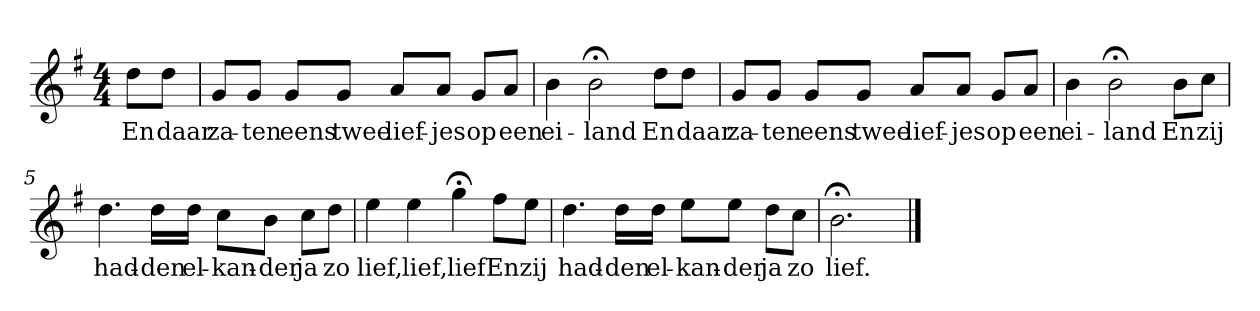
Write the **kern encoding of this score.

**kern	**text
*part1	*part1
*staff1	*staff1
*k[f#]	*
*G:	*
*M4/4	*
*MM120	*
=	=
8ddL	En
8ddJ	daar
=1	=1
8gL	za-
8gJ	-ten
8gL	eens
8gJ	twee
8aL	lief-
8aJ	-jes
8gL	op
8aJ	een
=2	=2
4b	ei-
2b;<	-land
8ddL	En
8ddJ	daar
=3	=3
8gL	za-
8gJ	-ten
8gL	eens
8gJ	twee
8aL	lief-
8aJ	-jes
8gL	op
8aJ	een
=4	=4
4b	ei-
2b;<	-land
8bL	En
8ccJ	zij
=5	=5
4.dd	had-
16ddLL	-den
16ddJJ	el-
8ccL	-kan-
8bJ	-der
8ccL	ja
8ddJ	zo
=6	=6
4ee	lief,
4ee	lief,
4gg;<	lief
8ff#L	En
8eeJ	zij
=7	=7
4.dd	had-
16ddLL	-den
16ddJJ	el-
8eeL	-kan-
8eeJ	-der
8ddL	ja
8ccJ	zo
=8	=8
2.b;<	lief.
==	==
*-	*-
